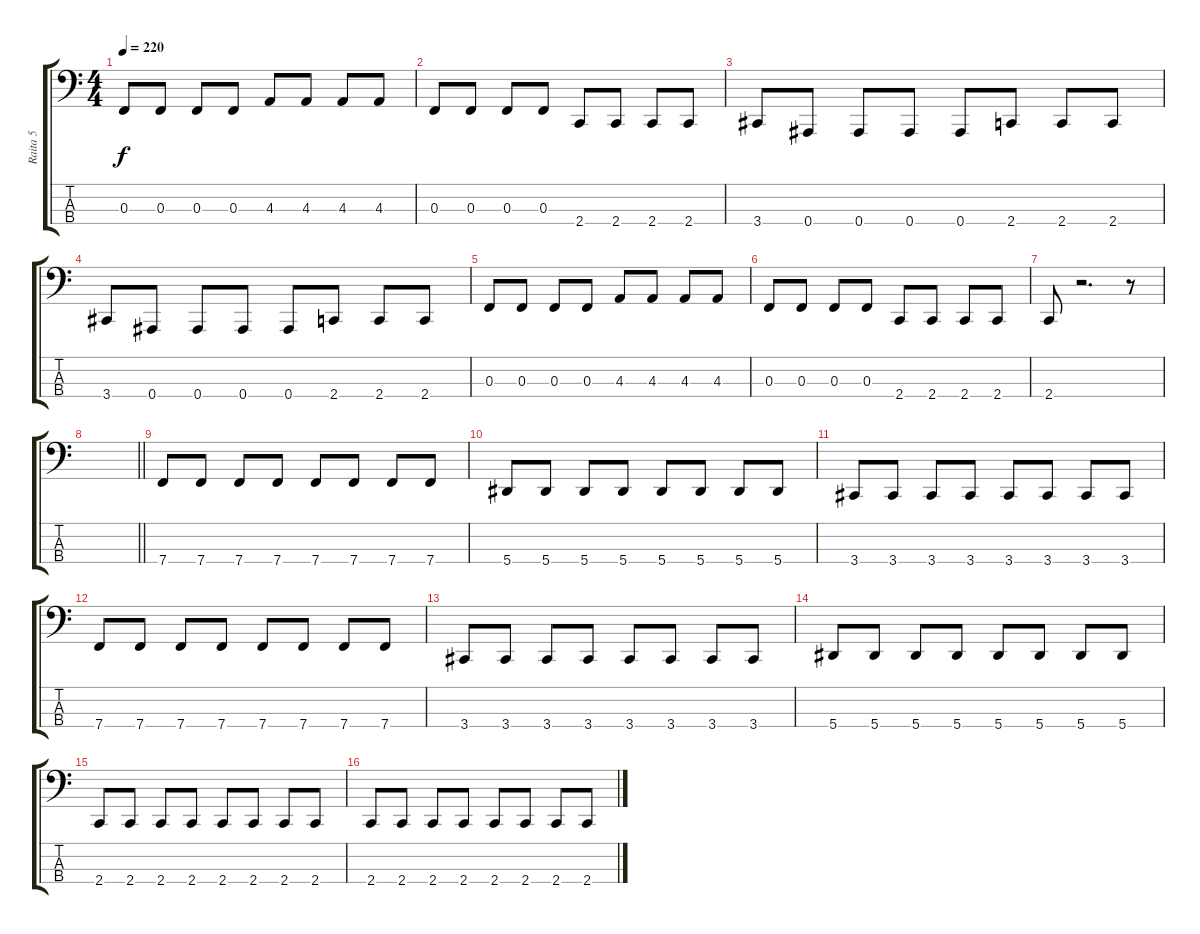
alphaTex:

\track ("Raita 5" "Raita 5") {instrument slapbass1}
\staff {score tabs}
\tuning (Eb2 Bb1 F1 Bb0) {hide}
\ts (4 4)
\tempo 220
\clef f4
\ks c
0.3.8{dy f} 0.3.8 0.3.8 0.3.8 4.3.8 4.3.8 4.3.8 4.3.8 |
0.3.8 0.3.8 0.3.8 0.3.8 2.4.8 2.4.8 2.4.8 2.4.8 |
3.4.8 0.4.8 0.4.8 0.4.8 0.4.8 2.4.8 2.4.8 2.4.8 |
3.4.8 0.4.8 0.4.8 0.4.8 0.4.8 2.4.8 2.4.8 2.4.8 |
0.3.8 0.3.8 0.3.8 0.3.8 4.3.8 4.3.8 4.3.8 4.3.8 |
0.3.8 0.3.8 0.3.8 0.3.8 2.4.8 2.4.8 2.4.8 2.4.8 |
2.4.8 r.2{d} r.8 |
\barLineRight lightlight
|
\section ("" "")
7.4.8 7.4.8 7.4.8 7.4.8 7.4.8 7.4.8 7.4.8 7.4.8 |
5.4.8 5.4.8 5.4.8 5.4.8 5.4.8 5.4.8 5.4.8 5.4.8 |
3.4.8 3.4.8 3.4.8 3.4.8 3.4.8 3.4.8 3.4.8 3.4.8 |
7.4.8 7.4.8 7.4.8 7.4.8 7.4.8 7.4.8 7.4.8 7.4.8 |
3.4.8 3.4.8 3.4.8 3.4.8 3.4.8 3.4.8 3.4.8 3.4.8 |
5.4.8 5.4.8 5.4.8 5.4.8 5.4.8 5.4.8 5.4.8 5.4.8 |
2.4.8 2.4.8 2.4.8 2.4.8 2.4.8 2.4.8 2.4.8 2.4.8 |
2.4.8 2.4.8 2.4.8 2.4.8 2.4.8 2.4.8 2.4.8 2.4.8
